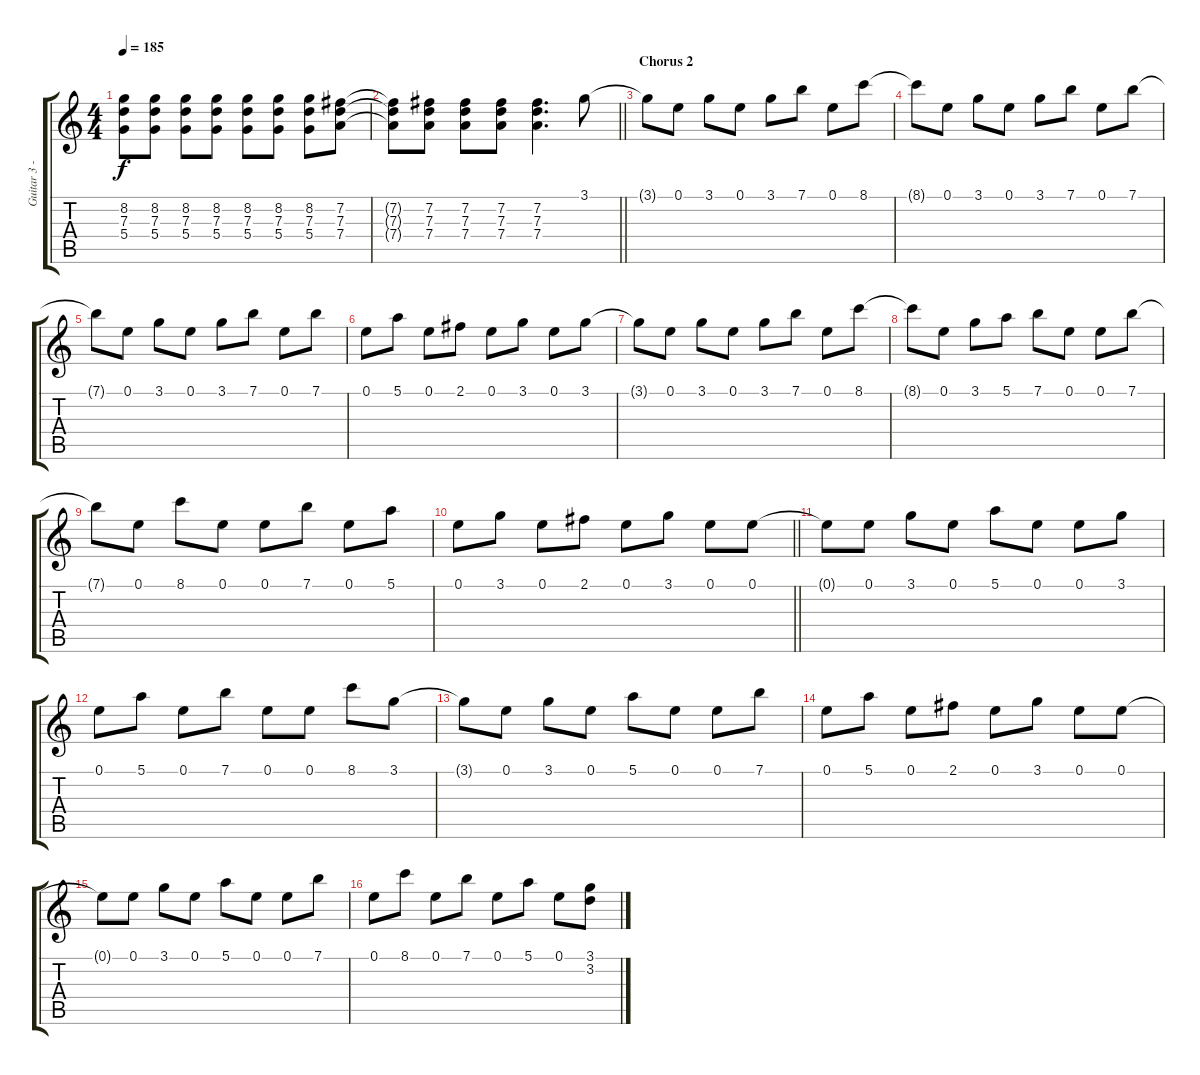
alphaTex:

\track ("Guitar 3 - Gers" "Guitar 3 -") {instrument overdrivenguitar}
\staff {score tabs}
\tuning (E4 B3 G3 D3 A2 E2) {hide}
\ts (4 4)
\tempo 185
\clef g2
\ks c
(8.2{t} 7.3{t} 5.4{t}).8{dy f} (8.2 7.3 5.4).8 (8.2 7.3 5.4).8 (8.2 7.3 5.4).8 (8.2 7.3 5.4).8 (8.2 7.3 5.4).8 (8.2 7.3 5.4).8 (7.2 7.3 7.4).8 |
\barLineRight lightlight
(7.2{t} 7.3{t} 7.4{t}).8 (7.2 7.3 7.4).8 (7.2 7.3 7.4).8 (7.2 7.3 7.4).8 (7.2 7.3 7.4).4{d} 3.1.8 |
\section ("" "Chorus 2")
3.1{t}.8 0.1.8 3.1.8 0.1.8 3.1.8 7.1.8 0.1.8 8.1.8 |
8.1{t}.8 0.1.8 3.1.8 0.1.8 3.1.8 7.1.8 0.1.8 7.1.8 |
7.1{t}.8 0.1.8 3.1.8 0.1.8 3.1.8 7.1.8 0.1.8 7.1.8 |
0.1.8 5.1.8 0.1.8 2.1.8 0.1.8 3.1.8 0.1.8 3.1.8 |
3.1{t}.8 0.1.8 3.1.8 0.1.8 3.1.8 7.1.8 0.1.8 8.1.8 |
8.1{t}.8 0.1.8 3.1.8 5.1.8 7.1.8 0.1.8 0.1.8 7.1.8 |
7.1{t}.8 0.1.8 8.1.8 0.1.8 0.1.8 7.1.8 0.1.8 5.1.8 |
\barLineRight lightlight
0.1.8 3.1.8 0.1.8 2.1.8 0.1.8 3.1.8 0.1.8 0.1.8 |
\section ("" "")
0.1{t}.8 0.1.8 3.1.8 0.1.8 5.1.8 0.1.8 0.1.8 3.1.8 |
0.1.8 5.1.8 0.1.8 7.1.8 0.1.8 0.1.8 8.1.8 3.1.8 |
3.1{t}.8 0.1.8 3.1.8 0.1.8 5.1.8 0.1.8 0.1.8 7.1.8 |
0.1.8 5.1.8 0.1.8 2.1.8 0.1.8 3.1.8 0.1.8 0.1.8 |
0.1{t}.8 0.1.8 3.1.8 0.1.8 5.1.8 0.1.8 0.1.8 7.1.8 |
0.1.8 8.1.8 0.1.8 7.1.8 0.1.8 5.1.8 0.1.8 (3.1 3.2).8
